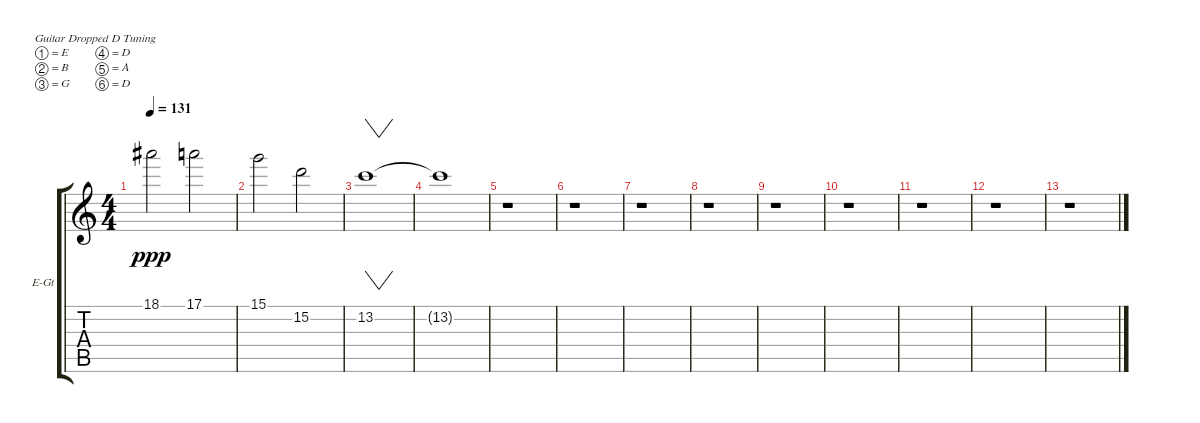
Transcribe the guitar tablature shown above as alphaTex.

\bracketExtendMode groupsimilarinstruments
\firstSystemTrackNameOrientation horizontal
\otherSystemsTrackNameOrientation horizontal
\track ("fill" "E-Gt") {instrument acousticgrandpiano}
\staff {score tabs}
\tuning (E4 B3 G3 D3 A2 D2)
\displaytranspose 12
\ts (4 4)
\tempo 131
\clef g2
\ks c
18.1.2{dy ppp} 17.1.2 |
15.1.2 15.2.2 |
13.2.1{vw} |
13.2{t}.1 |
r.1 |
r.1 |
r.1 |
r.1 |
r.1 |
r.1 |
r.1 |
r.1 |
r.1
